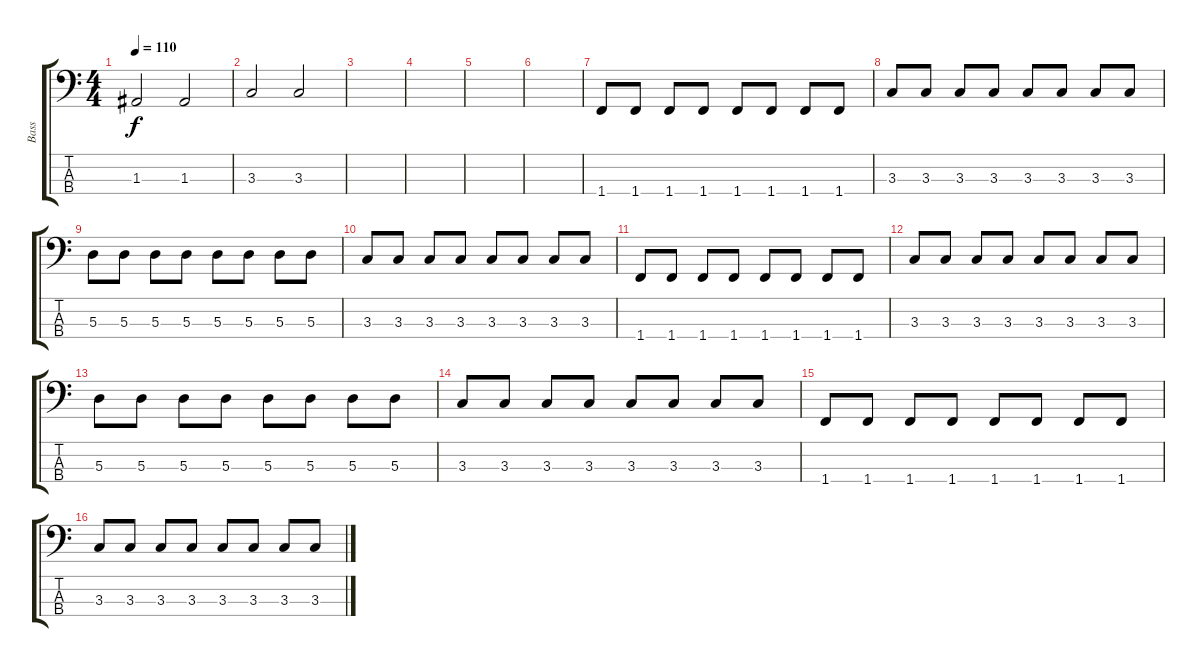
\track ("Bass" "Bass") {instrument electricbasspick}
\staff {score tabs}
\tuning (G2 D2 A1 E1) {hide}
\ts (4 4)
\tempo 110
\clef f4
\ks c
1.3.2{dy f} 1.3.2 |
3.3.2 3.3.2 |
|
|
|
|
1.4.8 1.4.8 1.4.8 1.4.8 1.4.8 1.4.8 1.4.8 1.4.8 |
3.3.8 3.3.8 3.3.8 3.3.8 3.3.8 3.3.8 3.3.8 3.3.8 |
5.3.8 5.3.8 5.3.8 5.3.8 5.3.8 5.3.8 5.3.8 5.3.8 |
3.3.8 3.3.8 3.3.8 3.3.8 3.3.8 3.3.8 3.3.8 3.3.8 |
1.4.8 1.4.8 1.4.8 1.4.8 1.4.8 1.4.8 1.4.8 1.4.8 |
3.3.8 3.3.8 3.3.8 3.3.8 3.3.8 3.3.8 3.3.8 3.3.8 |
5.3.8 5.3.8 5.3.8 5.3.8 5.3.8 5.3.8 5.3.8 5.3.8 |
3.3.8 3.3.8 3.3.8 3.3.8 3.3.8 3.3.8 3.3.8 3.3.8 |
1.4.8 1.4.8 1.4.8 1.4.8 1.4.8 1.4.8 1.4.8 1.4.8 |
3.3.8 3.3.8 3.3.8 3.3.8 3.3.8 3.3.8 3.3.8 3.3.8
